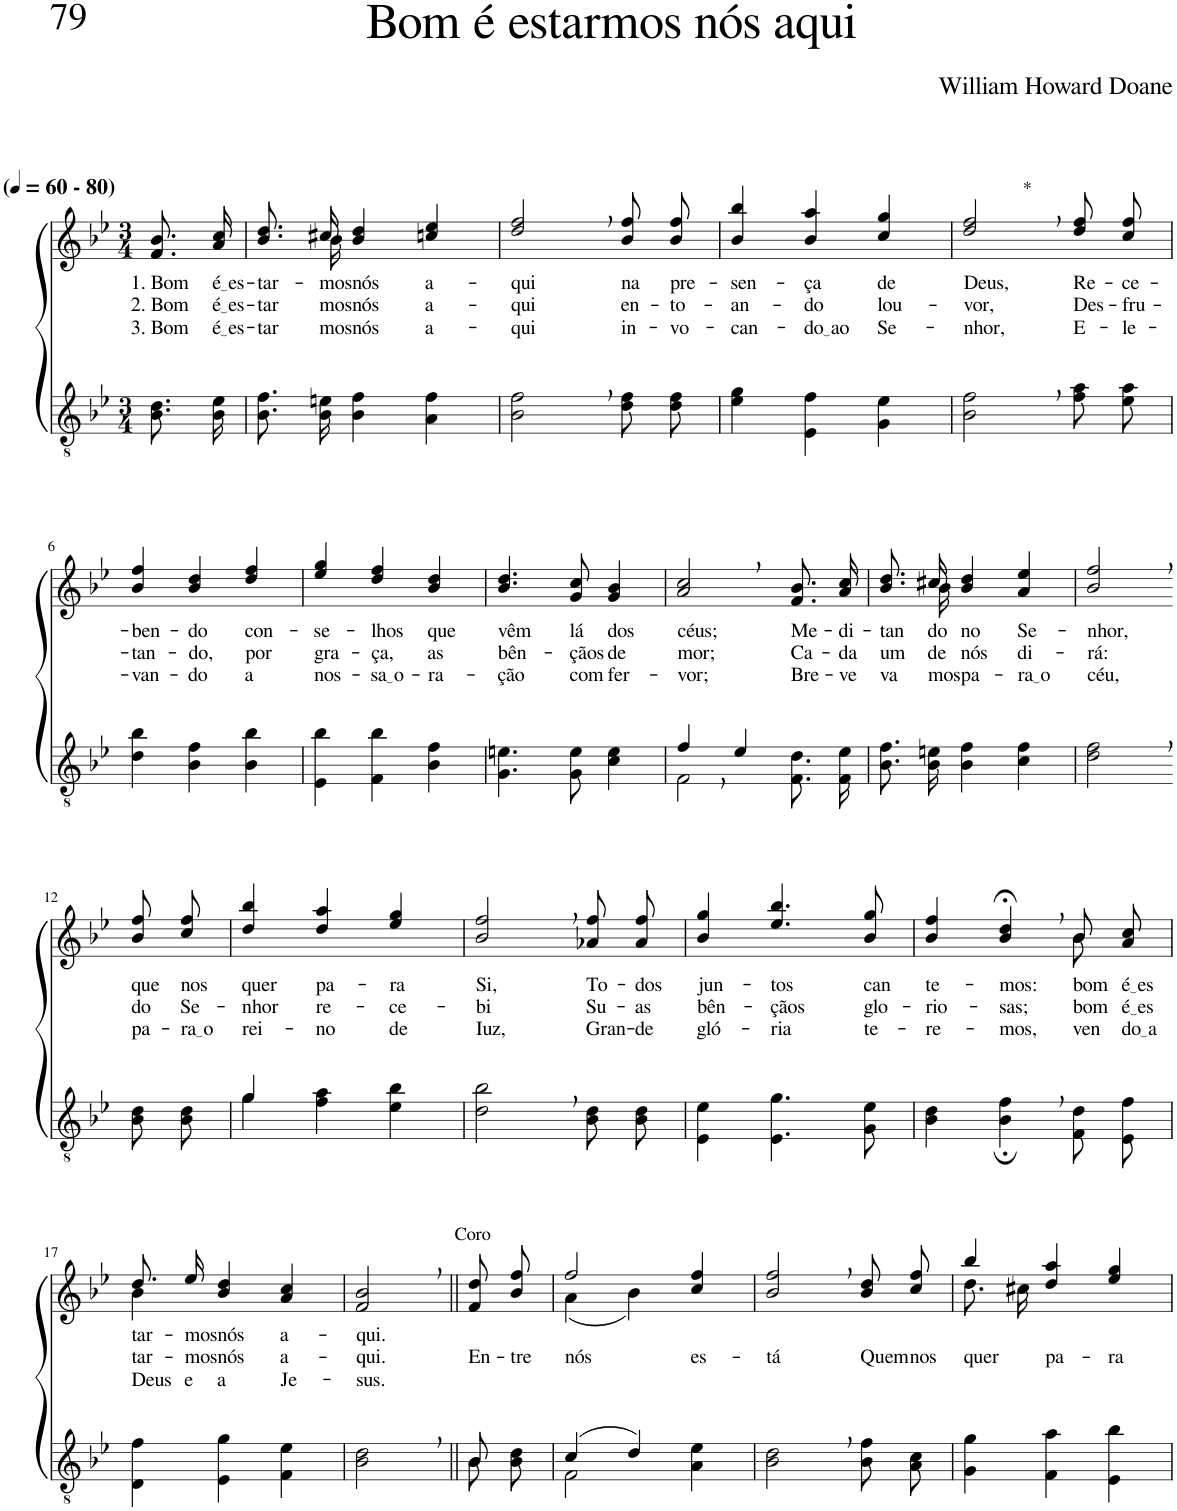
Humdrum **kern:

**kern	**kern	**text	**text	**text
*part2	*part1	*part1	*part1	*part1
*staff2	*staff1	*staff1	*staff1	*staff1
*I"Parte III e IV	*I"Parte I e II	*	*	*
*clefGv2	*clefG2	*	*	*
*Trd4c7	*Trd4c7	*	*	*
*k[b-e-]	*k[b-e-]	*	*	*
*M3/4	*M3/4	*	*	*
*MM60	*MM60	*	*	*
=1	=1	=1	=1	=1
!	!LO:TX:a:B:t=(	!	!	!
!	!LO:TX:a:B:t=- 80)	!	!	!
!	!	!LO:LY:b	!LO:LY:b	!LO:LY:b
8.B-\ 8.d\L	8.f/ 8.b-/L	1. Bom	2. Bom	3. Bom
!	!	!LO:LY:b	!LO:LY:b	!LO:LY:b
16B-\ 16e-\Jk	16a/ 16cc/Jk	é es	é es	é es
=2	=2	=2	=2	=2
!	!	!LO:LY:b	!LO:LY:b	!LO:LY:b
*	*^	*	*	*
8.B-\ 8.f\L	8.b-\ 8.dd\L	8.ryy	-tar-	-tar-	-tar-
!	!	!	!LO:LY:b	!	!
!	!	!	!	!LO:LY:b	!LO:LY:b
16B-\ 16en\Jk	16cc#X\Jk	16b-\	.	-mos	-mos
!	!	!	!LO:LY:b	!LO:LY:b	!LO:LY:b
4B-\ 4f\	4b-/ 4dd/	2ryy	nós	nós	nós
!	!	!	!LO:LY:b	!LO:LY:b	!LO:LY:b
4A\ 4f\	4ccn/ 4ee-/	.	a-	a-	a-
*	*v	*v	*	*	*
=3	=3	=3	=3	=3
!	!	!LO:LY:b	!LO:LY:b	!LO:LY:b
2B-\, 2f\,	2dd/, 2ff/,	-qui	-qui	-qui
!	!	!LO:LY:b	!LO:LY:b	!LO:LY:b
8d\ 8f\L	8b-\ 8ff\L	na	en-	in-
!	!	!LO:LY:b	!LO:LY:b	!LO:LY:b
8d\ 8f\J	8b-\ 8ff\J	pre-	-to-	-vo-
=4	=4	=4	=4	=4
!	!	!LO:LY:b	!LO:LY:b	!LO:LY:b
4e-\ 4g\	4b-/ 4bb-/	-sen-	-an-	-can-
!	!	!LO:LY:b	!LO:LY:b	!LO:LY:b
4E-\ 4f\	4b-/ 4aa/	-ça	-do	do ao
!	!	!LO:LY:b	!LO:LY:b	!LO:LY:b
4G\ 4e-\	4cc/ 4gg/	de	lou-	Se-
=5	=5	=5	=5	=5
!	!LO:TX:a:t=*	!	!	!
!	!	!LO:LY:b	!LO:LY:b	!LO:LY:b
2B-\, 2f\,	2dd/, 2ff/,	Deus,	-vor,	-nhor,
!	!	!LO:LY:b	!LO:LY:b	!LO:LY:b
8f\ 8a\L	8dd\ 8ff\L	Re-	Des-	E-
!	!	!LO:LY:b	!LO:LY:b	!LO:LY:b
8e-\ 8a\J	8cc\ 8ff\J	-ce-	-fru-	-le-
!!LO:LB:g=z
=6	=6	=6	=6	=6
!	!	!LO:LY:b	!LO:LY:b	!LO:LY:b
4d\ 4b-\	4b-/ 4ff/	-ben-	-tan-	-van-
!	!	!LO:LY:b	!LO:LY:b	!LO:LY:b
4B-\ 4f\	4b-/ 4dd/	-do	-do,	-do
!	!	!LO:LY:b	!LO:LY:b	!LO:LY:b
4B-\ 4b-\	4dd/ 4ff/	con-	por	a
=7	=7	=7	=7	=7
!	!	!LO:LY:b	!LO:LY:b	!LO:LY:b
4E-\ 4b-\	4ee-/ 4gg/	-se-	gra-	nos-
!	!	!LO:LY:b	!LO:LY:b	!LO:LY:b
4F\ 4b-\	4dd/ 4ff/	-lhos	-ça,	sa o
!	!	!LO:LY:b	!LO:LY:b	!LO:LY:b
4B-\ 4f\	4b-/ 4dd/	que	as	-ra-
=8	=8	=8	=8	=8
!	!	!LO:LY:b	!LO:LY:b	!LO:LY:b
4.G\ 4.en\	4.b-/ 4.dd/	vêm	bên-	-ção
!	!	!LO:LY:b	!LO:LY:b	!LO:LY:b
8G\ 8e\	8g/ 8cc/	lá	-çãos	com
!	!	!LO:LY:b	!LO:LY:b	!LO:LY:b
4c\ 4e\	4g/ 4b-/	dos	de	fer-
=9	=9	=9	=9	=9
*^	*	*	*	*
!	!	!	!LO:LY:b	!LO:LY:b	!LO:LY:b
4f,/	2F\	2a/, 2cc/,	céus;	mor;	-vor;
4e-/	.	.	.	.	.
!	!	!	!LO:LY:b	!LO:LY:b	!LO:LY:b
4ryy	8.F\ 8.d\L	8.f/ 8.b-/L	Me-	Ca-	Bre-
!	!	!	!LO:LY:b	!LO:LY:b	!LO:LY:b
.	16F\ 16e-\Jk	16a/ 16cc/Jk	-di-	-da	-ve
=10	=10	=10	=10	=10	=10
!	!	!	!LO:LY:b	!LO:LY:b	!LO:LY:b
*v	*v	*^	*	*	*
8.B-\ 8.f\L	8.b-\ 8.dd\L	8.ryy	-tan-	um	va-
!	!	!	!LO:LY:b	!LO:LY:b	!LO:LY:b
16B-\ 16en\Jk	16cc#X\Jk	16b-\	-do	de	-mos
!	!	!	!LO:LY:b	!LO:LY:b	!LO:LY:b
4B-\ 4f\	4b-/ 4dd/	2ryy	no	nós	pa-
!	!	!	!LO:LY:b	!LO:LY:b	!LO:LY:b
4c\ 4f\	4a/ 4ee-/	.	Se-	di-	ra o
*	*v	*v	*	*	*
=11	=11	=11	=11	=11
!	!	!LO:LY:b	!LO:LY:b	!LO:LY:b
2d\, 2f\,	2b-/, 2ff/,	-nhor,	-rá:	céu,
!!LO:LB:g=z
=12-	=12-	=12-	=12-	=12-
!	!	!LO:LY:b	!LO:LY:b	!LO:LY:b
8B-\ 8d\L	8b-\ 8ff\L	que	do	pa-
!	!	!LO:LY:b	!LO:LY:b	!LO:LY:b
8B-\ 8d\J	8cc\ 8ff\J	nos	Se-	ra o
=13	=13	=13	=13	=13
*^	*	*	*	*
!	!	!	!LO:LY:b	!LO:LY:b	!LO:LY:b
4g/	4g\	4dd/ 4bb-/	quer	-nhor	rei-
!	!	!	!LO:LY:b	!LO:LY:b	!LO:LY:b
2ryy	4f\ 4a\	4dd/ 4aa/	pa-	re-	-no
!	!	!	!LO:LY:b	!LO:LY:b	!LO:LY:b
.	4e-\ 4b-\	4ee-/ 4gg/	-ra	-ce-	de
=14	=14	=14	=14	=14	=14
!	!	!	!LO:LY:b	!LO:LY:b	!LO:LY:b
*v	*v	*	*	*	*
2d\, 2b-\,	2b-/, 2ff/,	Si,	-bi	Iuz,
!	!	!LO:LY:b	!LO:LY:b	!LO:LY:b
8B-\ 8d\L	8a-X\ 8ff\L	To-	Su-	Gran-
!	!	!LO:LY:b	!LO:LY:b	!LO:LY:b
8B-\ 8d\J	8a-\ 8ff\J	-dos	-as	-de
=15	=15	=15	=15	=15
!	!	!LO:LY:b	!LO:LY:b	!LO:LY:b
4E-\ 4e-\	4b-/ 4gg/	jun-	bên-	gló-
!	!	!LO:LY:b	!LO:LY:b	!LO:LY:b
4.E-\ 4.g\	4.ee-/ 4.bb-/	-tos	-çãos	-ria
!	!	!LO:LY:b	!LO:LY:b	!LO:LY:b
8G\ 8e-\	8b-/ 8gg/	can	glo-	te-
=16	=16	=16	=16	=16
!	!	!LO:LY:b	!LO:LY:b	!LO:LY:b
*	*^	*	*	*
4B-\ 4d\	4b-/ 4ff/	2ryy	te-	-rio-	-re-
!	!	!	!LO:LY:b	!LO:LY:b	!LO:LY:b
4B-\;, 4f\;,	4b-/;<, 4dd/;<,	.	-mos:	-sas;	-mos,
!	!	!	!LO:LY:b	!LO:LY:b	!LO:LY:b
8F\ 8d\L	8b-\L	8b-\	bom	bom	ven-
!	!	!	!LO:LY:b	!LO:LY:b	!LO:LY:b
8E-\ 8f\J	8a\ 8cc\J	8ryy	é es	é es	do a
!!LO:LB:g=z	!!
=17	=17	=17	=17	=17	=17
!	!	!	!LO:LY:b	!LO:LY:b	!LO:LY:b
4D\ 4f\	8.dd/L	4b-\	-tar-	-tar-	Deus
!	!	!	!LO:LY:b	!LO:LY:b	!LO:LY:b
.	16ee-/Jk	.	-mos	-mos	e
!	!	!	!LO:LY:b	!LO:LY:b	!LO:LY:b
4E-\ 4g\	4b-/ 4dd/	2ryy	nós	nós	a
!	!	!	!LO:LY:b	!LO:LY:b	!LO:LY:b
4F\ 4e-\	4a/ 4cc/	.	a-	a-	Je-
*	*v	*v	*	*	*
=18	=18	=18	=18	=18
!	!LO:TX:a:t=Coro	!	!	!
!	!	!LO:LY:b	!LO:LY:b	!LO:LY:b
2B-\, 2d\,	2f/, 2b-/,	-qui.	-qui.	-sus.
=19||	=19||	=19||	=19||	=19||
*^	*	*	*	*
!	!	!	!	!LO:LY:b	!
8B-\L	8B-/	8f\ 8dd\L	.	En-	.
!	!	!	!	!LO:LY:b	!
8B-\ 8d\J	8ryy	8b-\ 8ff\J	.	-tre	.
=20	=20	=20	=20	=20	=20
*	*	*^	*	*	*
!	!	!	!	!	!LO:LY:b	!
(4c/	2F\	2ff/	(4a\	.	nós	.
4d/)	.	.	4b-\)	.	.	.
!	!	!	!	!	!LO:LY:b	!
4ryy	4A\ 4e-\	4cc/ 4ff/	4ryy	.	es-	.
=21	=21	=21	=21	=21	=21	=21
!	!	!	!	!	!LO:LY:b	!
*v	*v	*	*	*	*	*
*	*v	*v	*	*	*
2B-\, 2d\,	2b-/, 2ff/,	.	-tá	.
!	!	!	!LO:LY:b	!
8B-\ 8f\L	8b-\ 8dd\L	.	Quem	.
!	!	!	!LO:LY:b	!
8A\ 8c\J	8cc\ 8ff\J	.	nos	.
=22	=22	=22	=22	=22
*	*^	*	*	*
!	!	!	!	!LO:LY:b	!
4G\ 4g\	4bb-/	8.dd\L	.	quer	.
.	.	16cc#X\Jk	.	.	.
!	!	!	!	!LO:LY:b	!
4F\ 4a\	4ryy	4dd/ 4aa/	.	pa-	.
!	!	!	!	!LO:LY:b	!
4E-\ 4b-\	4ryy	4ee-/ 4gg/	.	-ra	.
*	*v	*v	*	*	*
=	=	=	=	=
*-	*-	*-	*-	*-
